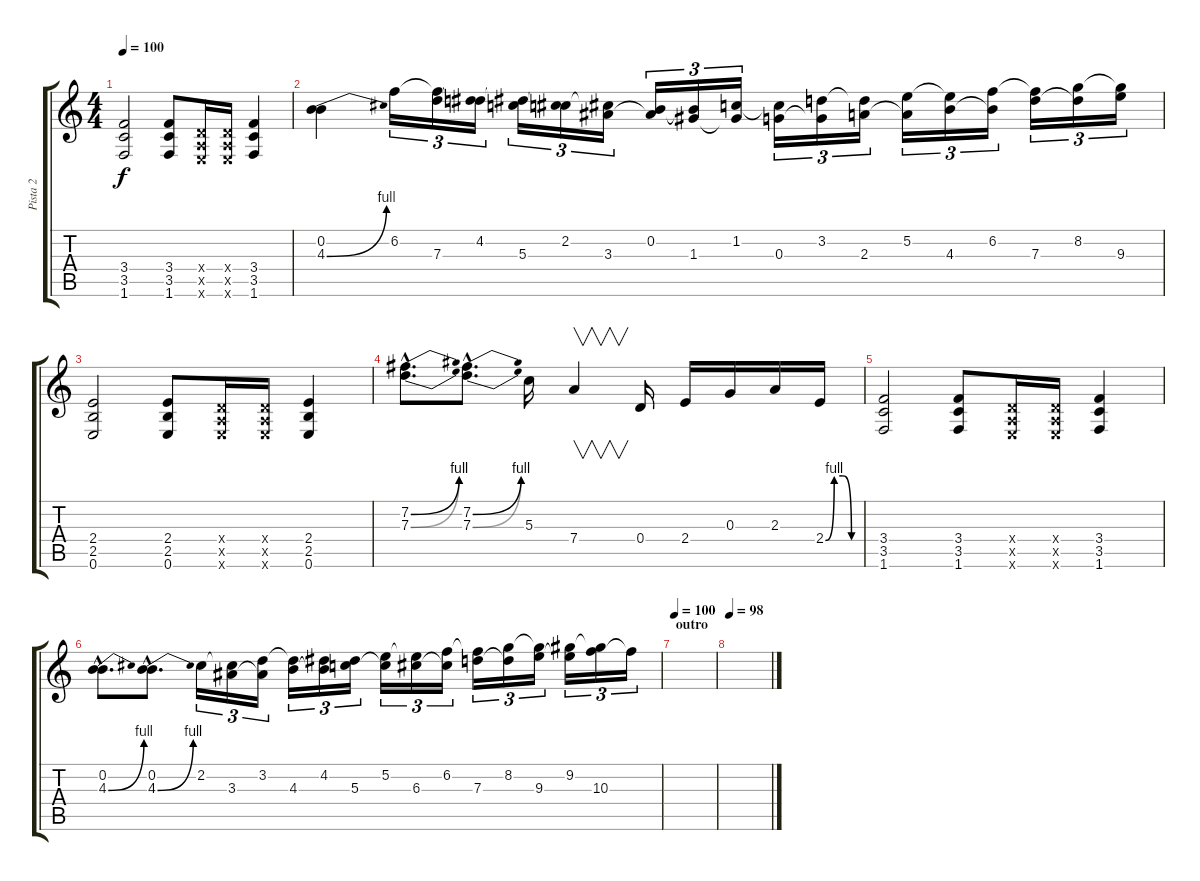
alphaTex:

\track ("Pista 2" "Pista 2") {instrument distortionguitar}
\staff {score tabs}
\tuning (E4 B3 G3 D3 A2 E2) {hide}
\ts (4 4)
\tempo 100
\clef g2
\ks c
(3.4 3.5 1.6).2{dy f} (3.4 3.5 1.6).8 (0.4{x} 0.5{x} 0.6{x}).16 (0.4{x} 0.5{x} 0.6{x}).16 (3.4 3.5 1.6).4 |
(0.2 4.3{be (bend 0 0 60 4)}).4 6.2.16{tu (3 2)} (6.2{t} 7.3).16{tu (3 2)} (4.2 7.3{t}).16{tu (3 2)} (4.2{t} 5.3).16{tu (3 2)} (2.2 5.3{t}).16{tu (3 2)} (2.2{t} 3.3).16{tu (3 2)} (0.2 3.3{t}).16{tu (3 2)} (0.2{t} 1.3).16{tu (3 2)} (1.2 1.3{t}).16{tu (3 2)} (1.2{t} 0.3).16{tu (3 2)} (3.2 0.3{t}).16{tu (3 2)} (3.2{t} 2.3).16{tu (3 2)} (5.2 2.3{t}).16{tu (3 2)} (5.2{t} 4.3).16{tu (3 2)} (6.2 4.3{t}).16{tu (3 2)} (6.2{t} 7.3).16{tu (3 2)} (8.2 7.3{t}).16{tu (3 2)} (8.2{t} 9.3).16{tu (3 2)} |
(2.4 2.5 0.6).2 (2.4 2.5 0.6).8 (0.4{x} 0.5{x} 0.6{x}).16 (0.4{x} 0.5{x} 0.6{x}).16 (2.4 2.5 0.6).4 |
(7.2{be (bend 0 0 60 4) hac} 7.3{be (bend 0 0 60 4) hac}).8{d} (7.2{be (bend 0 0 60 4) hac} 7.3{be (bend 0 0 60 4) hac}).8{d} 5.3.16 7.4.4{v} 0.4.16 2.4.16 0.3.16 2.3.16 2.4{be (custom 0 0 15 4 30 4 45 0 60 0)}.16 |
(3.4 3.5 1.6).2 (3.4 3.5 1.6).8 (0.4{x} 0.5{x} 0.6{x}).16 (0.4{x} 0.5{x} 0.6{x}).16 (3.4 3.5 1.6).4 |
(0.2{hac} 4.3{be (bend 0 0 60 4) hac}).8{d} (0.2{hac} 4.3{be (bend 0 0 60 4) hac}).8{d} 2.2.16{tu (3 2)} (2.2{t} 3.3).16{tu (3 2)} (3.2 3.3{t}).16{tu (3 2)} (3.2{t} 4.3).16{tu (3 2)} (4.2 4.3{t}).16{tu (3 2)} (4.2{t} 5.3).16{tu (3 2)} (5.2 5.3{t}).16{tu (3 2)} (5.2{t} 6.3).16{tu (3 2)} (6.2 6.3{t}).16{tu (3 2)} (6.2{t} 7.3).16{tu (3 2)} (8.2 7.3{t}).16{tu (3 2)} (8.2{t} 9.3).16{tu (3 2)} (9.2 9.3{t}).16{tu (3 2)} (9.2{t} 10.3).16{tu (3 2)} 10.3{t}.16{tu (3 2)} |
\section ("" "outro")
\tempo 100
|
\tempo 98
